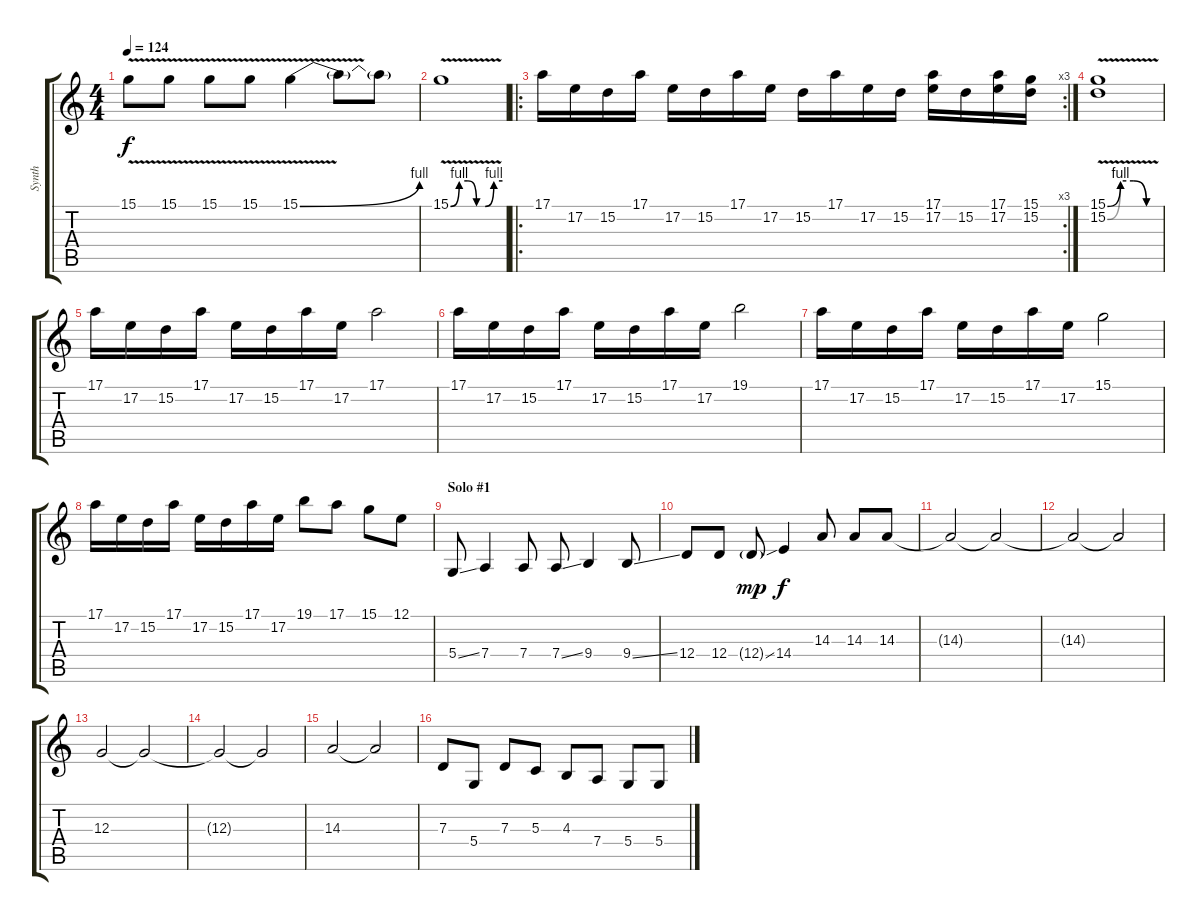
\track ("Synth" "Synth") {instrument rockorgan}
\staff {score tabs}
\tuning (E4 B3 G3 D3 A2 E2) {hide}
\ts (4 4)
\tempo 124
\clef g2
\ks c
15.1{v}.8{dy f} 15.1{v}.8 15.1{v}.8 15.1{v}.8 15.1{be (bend 0 0 60 4) v}.4 15.1{t}.8 15.1{t}.8 |
15.1{be (custom 0 0 10 4 20 4 30 0 40 0 50 4 60 4) v}.1 |
\ro
\rc 3
17.1.16 17.2.16 15.2.16 17.1.16 17.2.16 15.2.16 17.1.16 17.2.16 15.2.16 17.1.16 17.2.16 15.2.16 (17.1 17.2).16 15.2.16 (17.1 17.2).16 (15.1 15.2).16 |
(15.1{be (custom 0 0 15 4 30 4 45 0 60 0) v} 15.2{be (custom 0 0 15 4 30 4 45 0 60 0) v}).1 |
17.1.16 17.2.16 15.2.16 17.1.16 17.2.16 15.2.16 17.1.16 17.2.16 17.1.2 |
17.1.16 17.2.16 15.2.16 17.1.16 17.2.16 15.2.16 17.1.16 17.2.16 19.1.2 |
17.1.16 17.2.16 15.2.16 17.1.16 17.2.16 15.2.16 17.1.16 17.2.16 15.1.2 |
17.1.16 17.2.16 15.2.16 17.1.16 17.2.16 15.2.16 17.1.16 17.2.16 19.1.8 17.1.8 15.1.8 12.1.8 |
\section ("" "Solo #1")
5.4{ss}.8 7.4.4 7.4.8 7.4{ss}.8 9.4.4 9.4{ss}.8 |
12.4.8 12.4.8 12.4{ss g}.8{dy mp} 14.4.4{dy f} 14.3.8 14.3.8 14.3.8 |
14.3{t}.2 14.3{t}.2 |
14.3{t}.2 14.3{t}.2 |
12.3.2 12.3{t}.2 |
12.3{t}.2 12.3{t}.2 |
14.3.2 14.3{t}.2 |
7.3.8 5.4.8 7.3.8 5.3.8 4.3.8 7.4.8 5.4.8 5.4.8
